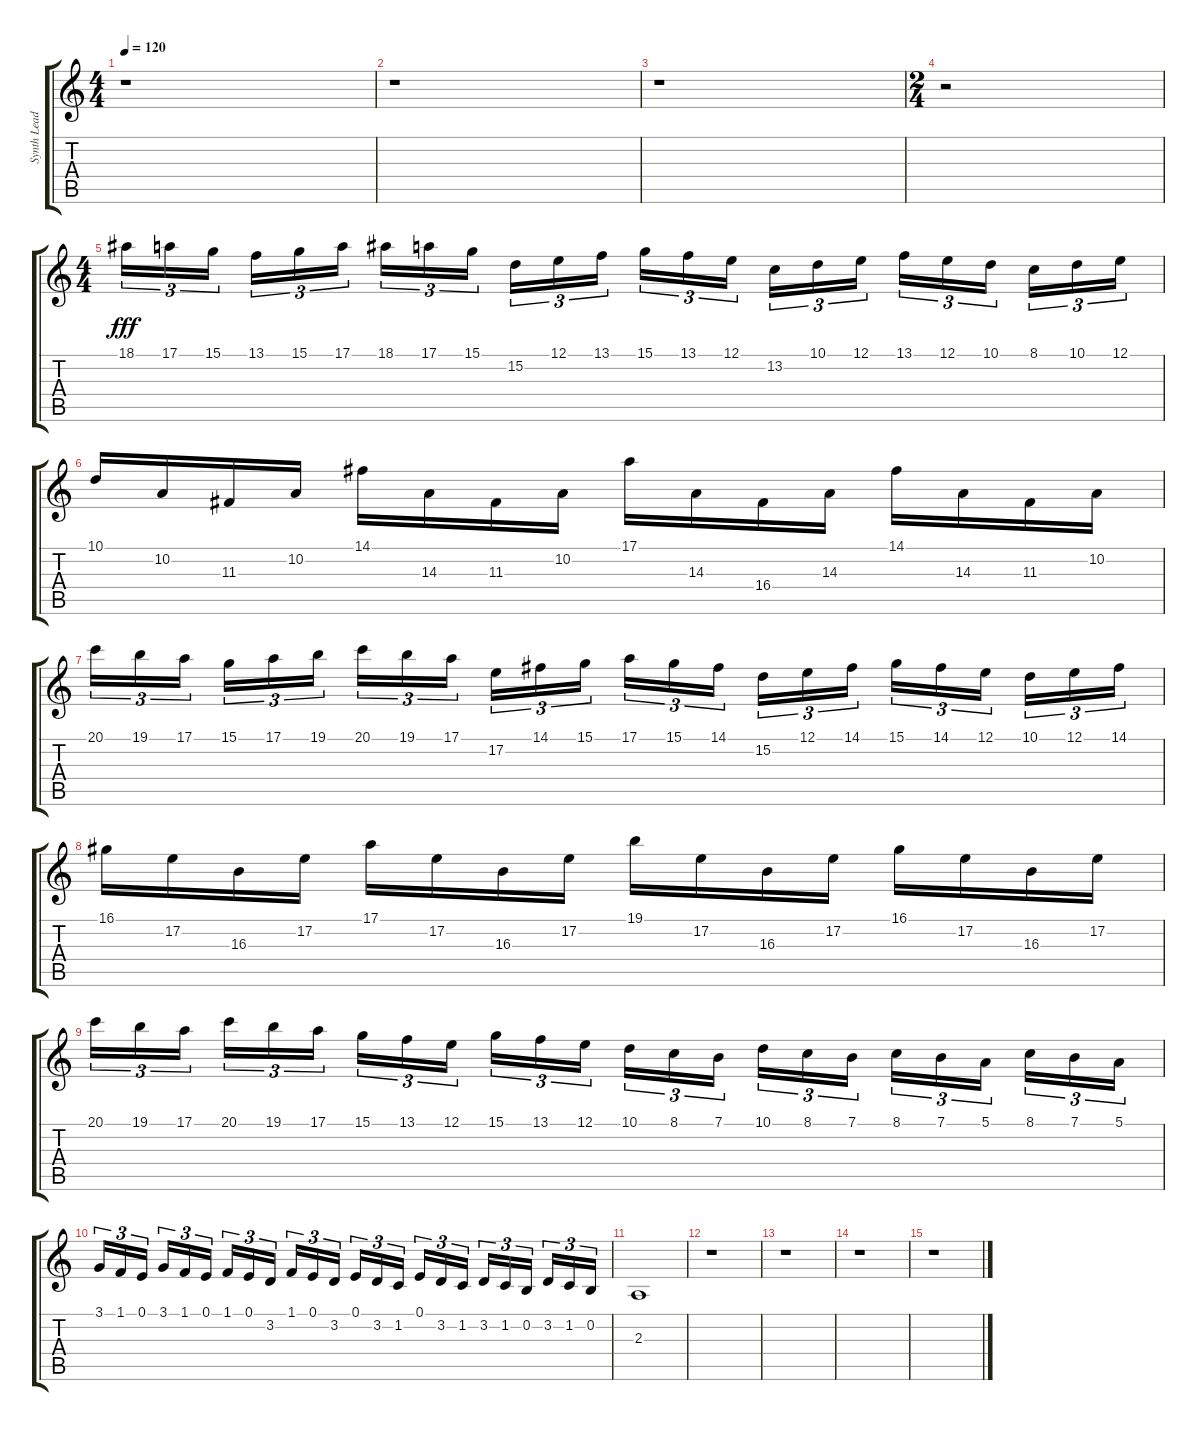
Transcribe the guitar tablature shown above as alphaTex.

\track ("Synth Lead" "Synth Lead") {instrument lead2sawtooth}
\staff {score tabs}
\tuning (E4 B3 G3 D3 A2 E2) {hide}
\ts (4 4)
\tempo 120
\clef g2
\ks c
r.1{dy fff} |
r.1 |
r.1 |
\ts (2 4)
r.2 |
\ts (4 4)
18.1.16{tu (3 2) volume 12} 17.1.16{tu (3 2)} 15.1.16{tu (3 2) beam splitsecondary} 13.1.16{tu (3 2)} 15.1.16{tu (3 2)} 17.1.16{tu (3 2)} 18.1.16{tu (3 2)} 17.1.16{tu (3 2)} 15.1.16{tu (3 2) beam splitsecondary} 15.2.16{tu (3 2)} 12.1.16{tu (3 2)} 13.1.16{tu (3 2)} 15.1.16{tu (3 2)} 13.1.16{tu (3 2)} 12.1.16{tu (3 2) beam splitsecondary} 13.2.16{tu (3 2)} 10.1.16{tu (3 2)} 12.1.16{tu (3 2)} 13.1.16{tu (3 2)} 12.1.16{tu (3 2)} 10.1.16{tu (3 2) beam splitsecondary} 8.1.16{tu (3 2)} 10.1.16{tu (3 2)} 12.1.16{tu (3 2)} |
10.1.16 10.2.16 11.3.16 10.2.16 14.1.16 14.3.16 11.3.16 10.2.16 17.1.16 14.3.16 16.4.16 14.3.16 14.1.16 14.3.16 11.3.16 10.2.16 |
20.1.16{tu (3 2)} 19.1.16{tu (3 2)} 17.1.16{tu (3 2) beam splitsecondary} 15.1.16{tu (3 2)} 17.1.16{tu (3 2)} 19.1.16{tu (3 2)} 20.1.16{tu (3 2)} 19.1.16{tu (3 2)} 17.1.16{tu (3 2) beam splitsecondary} 17.2.16{tu (3 2)} 14.1.16{tu (3 2)} 15.1.16{tu (3 2)} 17.1.16{tu (3 2)} 15.1.16{tu (3 2)} 14.1.16{tu (3 2) beam splitsecondary} 15.2.16{tu (3 2)} 12.1.16{tu (3 2)} 14.1.16{tu (3 2)} 15.1.16{tu (3 2)} 14.1.16{tu (3 2)} 12.1.16{tu (3 2) beam splitsecondary} 10.1.16{tu (3 2)} 12.1.16{tu (3 2)} 14.1.16{tu (3 2)} |
16.1.16 17.2.16 16.3.16 17.2.16 17.1.16 17.2.16 16.3.16 17.2.16 19.1.16 17.2.16 16.3.16 17.2.16 16.1.16 17.2.16 16.3.16 17.2.16 |
20.1.16{tu (3 2)} 19.1.16{tu (3 2)} 17.1.16{tu (3 2) beam splitsecondary} 20.1.16{tu (3 2)} 19.1.16{tu (3 2)} 17.1.16{tu (3 2)} 15.1.16{tu (3 2)} 13.1.16{tu (3 2)} 12.1.16{tu (3 2) beam splitsecondary} 15.1.16{tu (3 2)} 13.1.16{tu (3 2)} 12.1.16{tu (3 2)} 10.1.16{tu (3 2)} 8.1.16{tu (3 2)} 7.1.16{tu (3 2) beam splitsecondary} 10.1.16{tu (3 2)} 8.1.16{tu (3 2)} 7.1.16{tu (3 2)} 8.1.16{tu (3 2)} 7.1.16{tu (3 2)} 5.1.16{tu (3 2) beam splitsecondary} 8.1.16{tu (3 2)} 7.1.16{tu (3 2)} 5.1.16{tu (3 2)} |
3.1.16{tu (3 2)} 1.1.16{tu (3 2)} 0.1.16{tu (3 2) beam splitsecondary} 3.1.16{tu (3 2)} 1.1.16{tu (3 2)} 0.1.16{tu (3 2)} 1.1.16{tu (3 2)} 0.1.16{tu (3 2)} 3.2.16{tu (3 2) beam splitsecondary} 1.1.16{tu (3 2)} 0.1.16{tu (3 2)} 3.2.16{tu (3 2)} 0.1.16{tu (3 2)} 3.2.16{tu (3 2)} 1.2.16{tu (3 2) beam splitsecondary} 0.1.16{tu (3 2)} 3.2.16{tu (3 2)} 1.2.16{tu (3 2)} 3.2.16{tu (3 2)} 1.2.16{tu (3 2)} 0.2.16{tu (3 2) beam splitsecondary} 3.2.16{tu (3 2)} 1.2.16{tu (3 2)} 0.2.16{tu (3 2)} |
2.3.1 |
r.1 |
r.1 |
r.1 |
r.1
